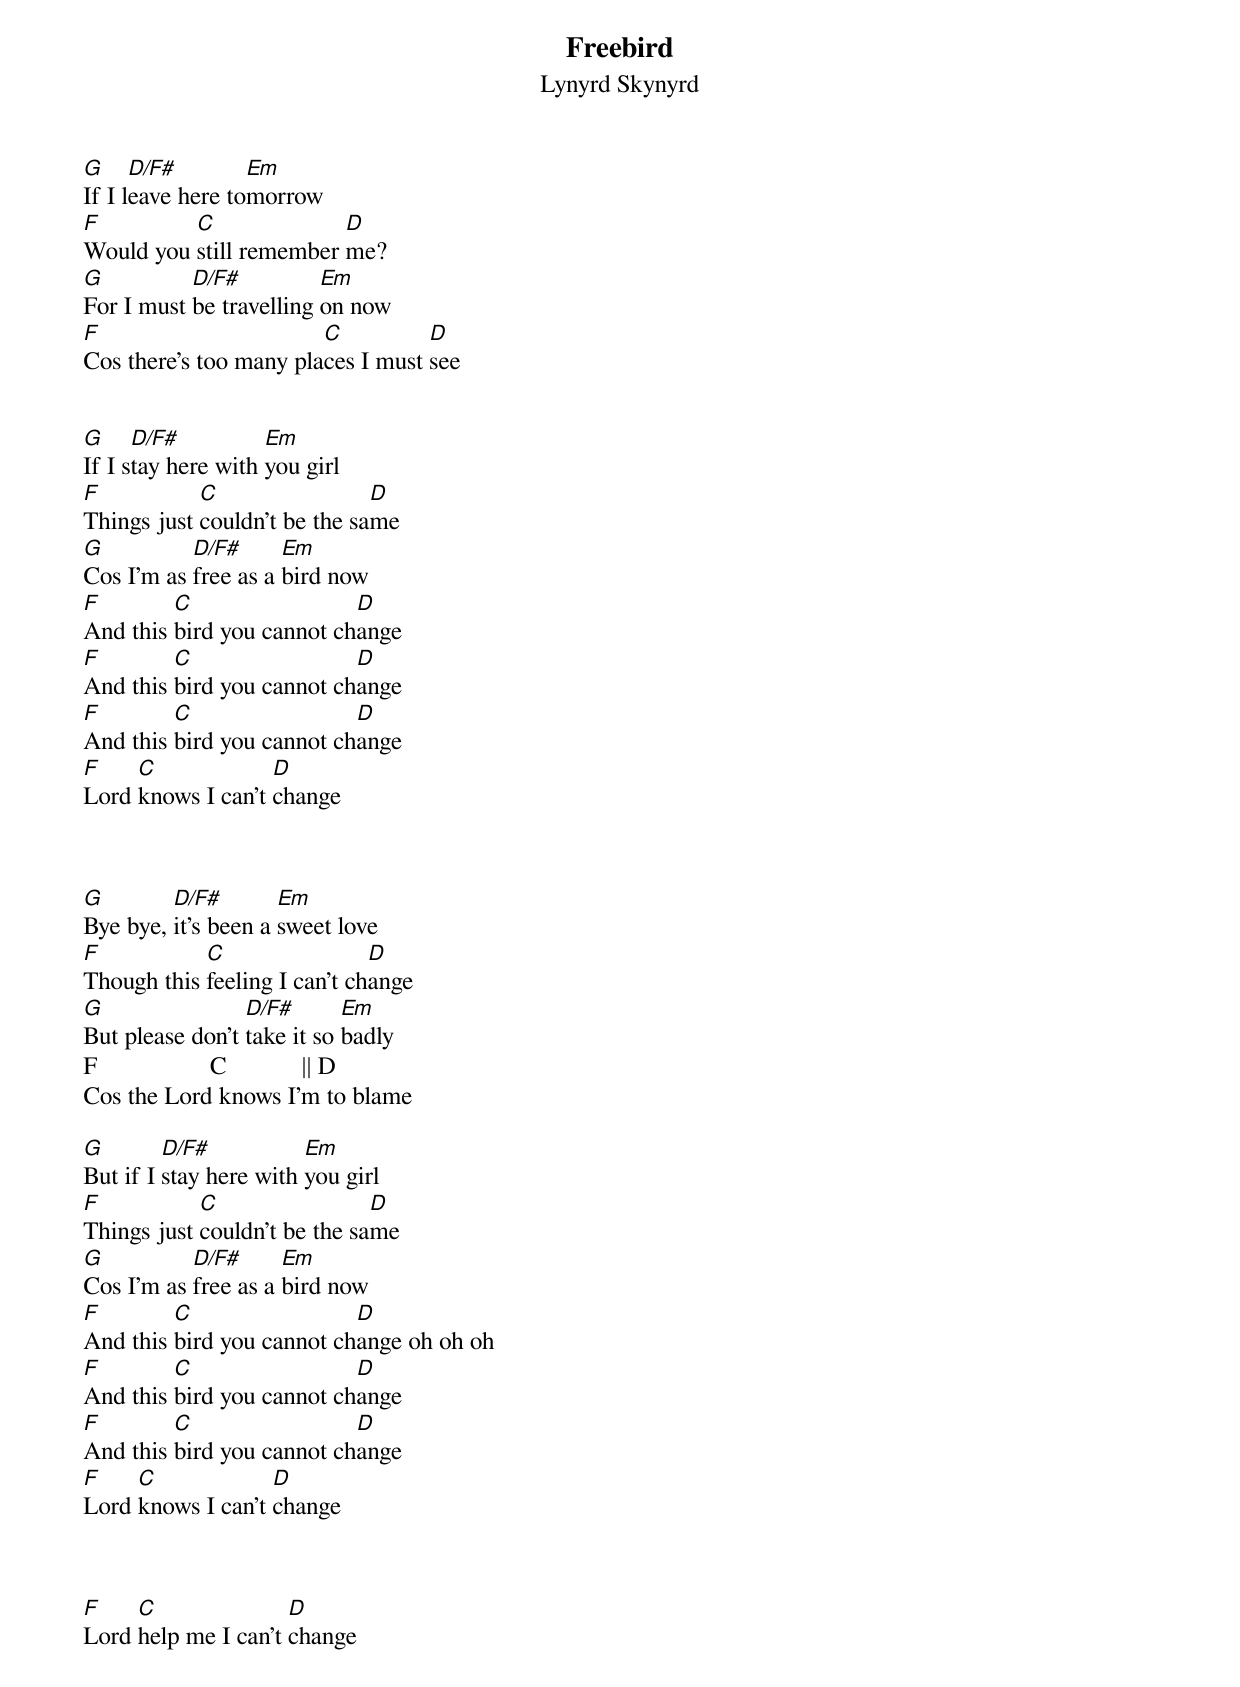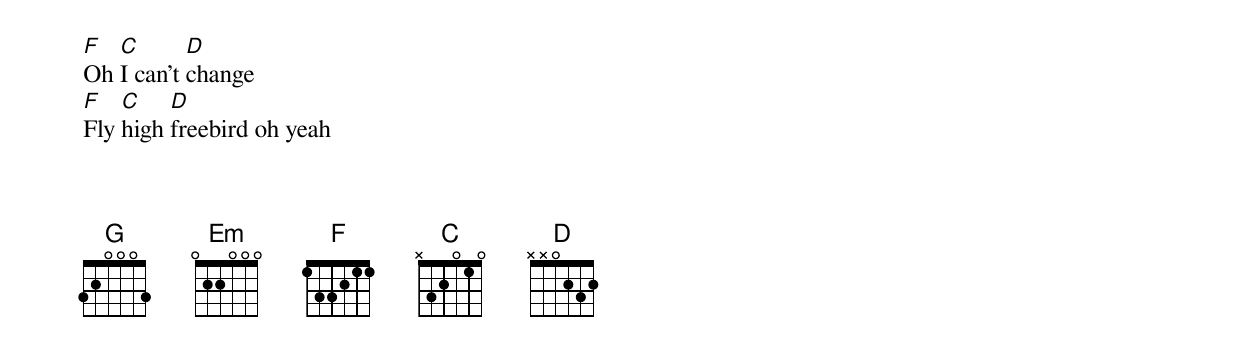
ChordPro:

{title: Freebird}
{subtitle:   Lynyrd Skynyrd}

[G]If I l[D/F#]eave here to[Em]morrow
[F]Would you [C]still remember [D]me?
[G]For I must [D/F#]be travelling [Em]on now
[F]Cos there’s too many pla[C]ces I must [D]see


[G]If I s[D/F#]tay here with [Em]you girl
[F]Things just [C]couldn’t be the sa[D]me
[G]Cos I’m as [D/F#]free as a [Em]bird now
[F]And this [C]bird you cannot ch[D]ange
[F]And this [C]bird you cannot ch[D]ange
[F]And this [C]bird you cannot ch[D]ange
[F]Lord [C]knows I can’t [D]change



[G]Bye bye, [D/F#]it’s been a [Em]sweet love
[F]Though this [C]feeling I can’t ch[D]ange
[G]But please don’t [D/F#]take it so [Em]badly
F                  C            || D
Cos the Lord knows I’m to blame

[G]But if I [D/F#]stay here with [Em]you girl
[F]Things just [C]couldn’t be the sa[D]me
[G]Cos I’m as [D/F#]free as a [Em]bird now
[F]And this [C]bird you cannot ch[D]ange oh oh oh
[F]And this [C]bird you cannot ch[D]ange
[F]And this [C]bird you cannot ch[D]ange
[F]Lord [C]knows I can’t [D]change



[F]Lord [C]help me I can’t [D]change
[F]Oh [C]I can’t [D]change
[F]Fly [C]high [D]freebird oh yeah



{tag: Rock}
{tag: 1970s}
